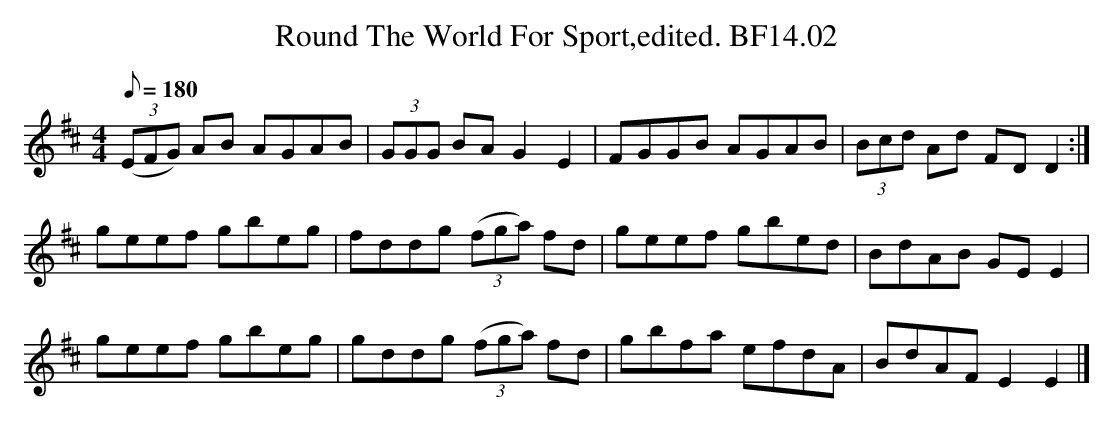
X:1
T:Round The World For Sport,edited. BF14.02
M:4/4
Q:180
K:D
((3EFG) AB AGAB|(3GGG BA G2E2|FGGB AGAB|(3Bcd Ad FDD2:|
geef gbeg|fddg ((3fga) fd|geef gbed|BdAB GEE2|
geef gbeg|gddg ((3fga) fd|gbfa efdA|BdAFE2E2|]
